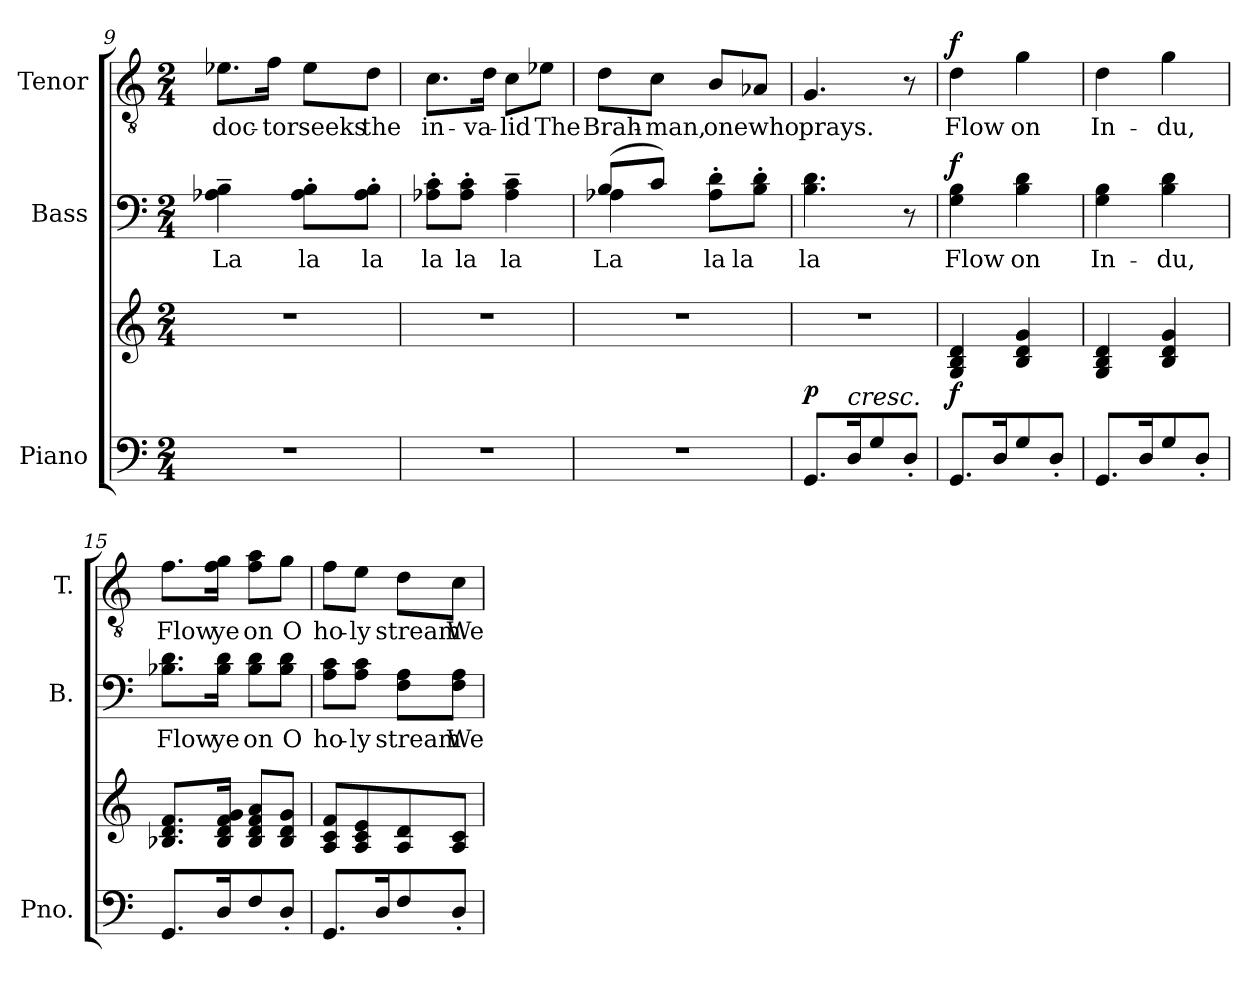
**kern	**kern	**dynam	**kern	**text	**dynam	**kern	**text	**dynam
*part3	*part3	*part3	*part2	*part2	*part2	*part1	*part1	*part1
*staff4	*staff3	*staff3/4	*staff2	*staff2	*staff2	*staff1	*staff1	*staff1
*I"Piano	*	*	*I"Bass	*	*	*I"Tenor	*	*
*I'Pno.	*	*	*I'B.	*	*	*I'T.	*	*
!!LO:LB:g=z
*clefF4	*clefG2	*	*clefF4	*	*	*clefGv2	*	*
*	*	*	*	*	*	*ITrd7c12	*	*
*k[]	*k[]	*	*k[]	*	*	*k[]	*	*
*C:	*C:	*	*C:	*	*	*C:	*	*
*M2/4	*M2/4	*	*M2/4	*	*	*M2/4	*	*
=9	=9	=9	=9	=9	=9	=9	=9	=9
!LO:N:vis=1	!LO:N:vis=1	!	!	!	!	!	!	!
!	!	!	!	!LO:LY:b:color=#000000	!	!	!	!
!	!	!	!	!	!	!	!LO:LY:b:color=#000000	!
2r	2r	.	4A-Xi\~ 4Bi~	La	.	8.E-Xi\L	doc-	.
!	!	!	!	!	!	!	!LO:LY:b:color=#000000	!
.	.	.	.	.	.	16Fi\Jk	-tor	.
!	!	!	!	!LO:LY:b:color=#000000	!	!	!	!
!	!	!	!	!	!	!	!LO:LY:b:color=#000000	!
.	.	.	8A-i\' 8Bi'L	la	.	8E-i\L	seeks	.
!	!	!	!	!LO:LY:b:color=#000000	!	!	!	!
!	!	!	!	!	!	!	!LO:LY:b:color=#000000	!
.	.	.	8A-i\' 8Bi'J	la	.	8Di\J	the	.
=10	=10	=10	=10	=10	=10	=10	=10	=10
!LO:N:vis=1	!LO:N:vis=1	!	!	!	!	!	!	!
!	!	!	!	!LO:LY:b:color=#000000	!	!	!	!
!	!	!	!	!	!	!	!LO:LY:b:color=#000000	!
2r	2r	.	8A-Xi\' 8ci'L	la	.	8.Ci\L	in-	.
!	!	!	!	!LO:LY:b:color=#000000	!	!	!	!
.	.	.	8A-i\' 8ci'J	la	.	.	.	.
!	!	!	!	!	!	!	!LO:LY:b:color=#000000	!
.	.	.	.	.	.	16Di\Jk	-va-	.
!	!	!	!	!LO:LY:b:color=#000000	!	!	!	!
!	!	!	!	!	!	!	!LO:LY:b:color=#000000	!
.	.	.	4A-i\~ 4ci~	la	.	8Ci\L	-lid	.
!	!	!	!	!	!	!	!LO:LY:b:color=#000000	!
.	.	.	.	.	.	8E-Xi\J	The	.
=11	=11	=11	=11	=11	=11	=11	=11	=11
!LO:N:vis=1	!LO:N:vis=1	!	!	!	!	!	!	!
*	*	*	*^	*	*	*	*	*
!	!	!	!	!	!LO:LY:b:color=#000000	!	!	!	!
!	!	!	!	!	!	!	!	!LO:LY:b:color=#000000	!
2r	2r	.	(8Bi/L	4A-Xi\	La	.	8Di\L	Brah-	.
!	!	!	!	!	!	!	!	!LO:LY:b:color=#000000	!
.	.	.	8ci/J)	.	.	.	8Ci\J	-man,	.
!	!	!	!	!	!LO:LY:b:color=#000000	!	!	!	!
!	!	!	!	!	!	!	!	!LO:LY:b:color=#000000	!
.	.	.	4ryy	8A-i\' 8di'L	la	.	8BBi/L	one	.
!	!	!	!	!	!LO:LY:b:color=#000000	!	!	!	!
!	!	!	!	!	!	!	!	!LO:LY:b:color=#000000	!
.	.	.	.	8Bi\' 8di'J	la	.	8AA-Xi/J	who	.
=12	=12	=12	=12	=12	=12	=12	=12	=12	=12
!	!LO:N:vis=1	!	!	!	!	!	!	!	!
*	*	*	*v	*v	*	*	*	*	*
*	*	*	*^	*	*	*	*	*
!	!	!	!	!	!LO:LY:b:color=#000000	!	!	!	!
*	*	*	*v	*v	*	*	*	*	*
*	*	*	*^	*	*	*	*	*
!	!	!	!	!	!	!	!	!LO:LY:b:color=#000000	!
*	*	*	*v	*v	*	*	*	*	*
8.GGi/L	2r	p	4.Bi\ 4.di	la	.	4.GGi/	prays.	.
!LO:TX:a:i:t=cresc.	!	!	!	!	!	!	!	!
16Di/K	.	.	.	.	.	.	.	.
8Gi/	.	.	.	.	.	.	.	.
8D'i/J	.	.	8r	.	.	8r	.	.
=13	=13	=13	=13	=13	=13	=13	=13	=13
!	!	!	!	!LO:LY:b:color=#000000	!	!	!	!
!	!	!	!	!	!	!	!LO:LY:b:color=#000000	!
8.GGi/L	4Gi/ 4Bi 4di	f	4Gi\ 4Bi	Flow	f	4Di\	Flow	f
16Di/K	.	.	.	.	.	.	.	.
!	!	!	!	!LO:LY:b:color=#000000	!	!	!	!
!	!	!	!	!	!	!	!LO:LY:b:color=#000000	!
8Gi/	4Bi/ 4di 4gi	.	4Bi\ 4di	on	.	4Gi\	on	.
8D'i/J	.	.	.	.	.	.	.	.
=14	=14	=14	=14	=14	=14	=14	=14	=14
!	!	!	!	!LO:LY:b:color=#000000	!	!	!	!
!	!	!	!	!	!	!	!LO:LY:b:color=#000000	!
8.GGi/L	4Gi/ 4Bi 4di	.	4Gi\ 4Bi	In-	.	4Di\	In-	.
16Di/K	.	.	.	.	.	.	.	.
!	!	!	!	!LO:LY:b:color=#000000	!	!	!	!
!	!	!	!	!	!	!	!LO:LY:b:color=#000000	!
8Gi/	4Bi/ 4di 4gi	.	4Bi\ 4di	-du,	.	4Gi\	-du,	.
8D'i/J	.	.	.	.	.	.	.	.
!!LO:LB:g=z
=15	=15	=15	=15	=15	=15	=15	=15	=15
!	!	!	!	!LO:LY:b:color=#000000	!	!	!	!
!	!	!	!	!	!	!	!LO:LY:b:color=#000000	!
8.GGi/L	8.B-Xi/ 8.di 8.fiL	.	8.B-Xi\ 8.diL	Flow	.	8.Fi\L	Flow	.
!	!	!	!	!LO:LY:b:color=#000000	!	!	!	!
!	!	!	!	!	!	!	!LO:LY:b:color=#000000	!
16Di/K	16B-i/ 16di 16fi 16giJk	.	16B-i\ 16diJk	ye	.	16Fi\ 16GiJk	ye	.
!	!	!	!	!LO:LY:b:color=#000000	!	!	!	!
!	!	!	!	!	!	!	!LO:LY:b:color=#000000	!
8Fi/	8B-i/ 8di 8fi 8aiL	.	8B-i\ 8diL	on	.	8Fi\ 8AiL	on	.
!	!	!	!	!LO:LY:b:color=#000000	!	!	!	!
!	!	!	!	!	!	!	!LO:LY:b:color=#000000	!
8D'i/J	8B-i/ 8di 8giJ	.	8B-i\ 8diJ	O	.	8Gi\J	O	.
=16	=16	=16	=16	=16	=16	=16	=16	=16
!	!	!	!	!LO:LY:b:color=#000000	!	!	!	!
!	!	!	!	!	!	!	!LO:LY:b:color=#000000	!
8.GGi/L	8Ai/ 8ci 8fiL	.	8Ai\ 8ciL	ho-	.	8Fi\L	ho-	.
!	!	!	!	!LO:LY:b:color=#000000	!	!	!	!
!	!	!	!	!	!	!	!LO:LY:b:color=#000000	!
.	8Ai/ 8ci 8ei	.	8Ai\ 8ciJ	-ly	.	8Ei\J	-ly	.
16Di/K	.	.	.	.	.	.	.	.
!	!	!	!	!LO:LY:b:color=#000000	!	!	!	!
!	!	!	!	!	!	!	!LO:LY:b:color=#000000	!
8Fi/	8Ai/ 8di	.	8Fi\ 8AiL	stream	.	8Di\L	stream	.
!	!	!	!	!LO:LY:b:color=#000000	!	!	!	!
!	!	!	!	!	!	!	!LO:LY:b:color=#000000	!
8D'i/J	8Ai/ 8ciJ	.	8Fi\ 8AiJ	We	.	8Ci\J	We	.
=	=	=	=	=	=	=	=	=
*-	*-	*-	*-	*-	*-	*-	*-	*-
